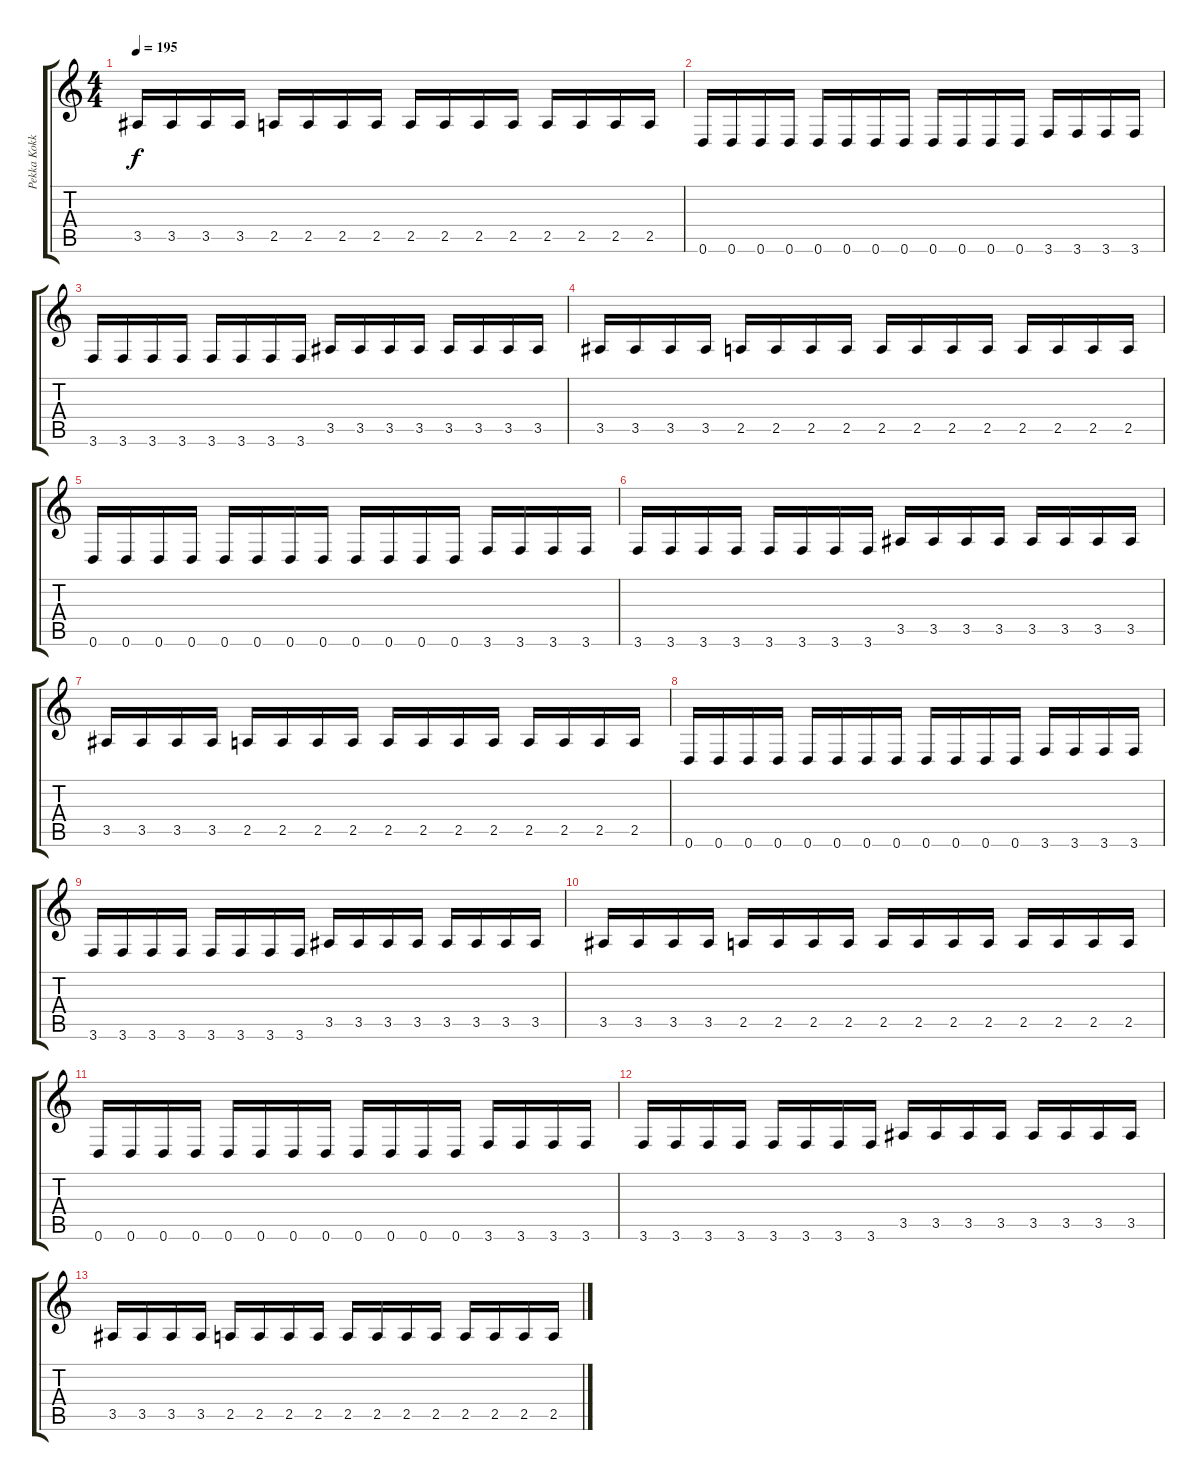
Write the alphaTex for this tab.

\track ("Pekka Kokko" "Pekka Kokk") {instrument distortionguitar}
\staff {score tabs}
\tuning (D4 A3 F3 C3 G2 D2) {hide}
\ts (4 4)
\tempo 195
\clef g2
\ks c
3.5.16{dy f} 3.5.16 3.5.16 3.5.16 2.5.16 2.5.16 2.5.16 2.5.16 2.5.16 2.5.16 2.5.16 2.5.16 2.5.16 2.5.16 2.5.16 2.5.16 |
0.6.16 0.6.16 0.6.16 0.6.16 0.6.16 0.6.16 0.6.16 0.6.16 0.6.16 0.6.16 0.6.16 0.6.16 3.6.16 3.6.16 3.6.16 3.6.16 |
3.6.16 3.6.16 3.6.16 3.6.16 3.6.16 3.6.16 3.6.16 3.6.16 3.5.16 3.5.16 3.5.16 3.5.16 3.5.16 3.5.16 3.5.16 3.5.16 |
3.5.16 3.5.16 3.5.16 3.5.16 2.5.16 2.5.16 2.5.16 2.5.16 2.5.16 2.5.16 2.5.16 2.5.16 2.5.16 2.5.16 2.5.16 2.5.16 |
0.6.16 0.6.16 0.6.16 0.6.16 0.6.16 0.6.16 0.6.16 0.6.16 0.6.16 0.6.16 0.6.16 0.6.16 3.6.16 3.6.16 3.6.16 3.6.16 |
3.6.16 3.6.16 3.6.16 3.6.16 3.6.16 3.6.16 3.6.16 3.6.16 3.5.16 3.5.16 3.5.16 3.5.16 3.5.16 3.5.16 3.5.16 3.5.16 |
3.5.16 3.5.16 3.5.16 3.5.16 2.5.16 2.5.16 2.5.16 2.5.16 2.5.16 2.5.16 2.5.16 2.5.16 2.5.16 2.5.16 2.5.16 2.5.16 |
0.6.16{volume 0 instrument distortionguitar} 0.6.16 0.6.16 0.6.16 0.6.16 0.6.16 0.6.16 0.6.16 0.6.16 0.6.16 0.6.16 0.6.16 3.6.16 3.6.16 3.6.16 3.6.16 |
3.6.16 3.6.16 3.6.16 3.6.16 3.6.16 3.6.16 3.6.16 3.6.16 3.5.16 3.5.16 3.5.16 3.5.16 3.5.16 3.5.16 3.5.16 3.5.16 |
3.5.16 3.5.16 3.5.16 3.5.16 2.5.16 2.5.16 2.5.16 2.5.16 2.5.16 2.5.16 2.5.16 2.5.16 2.5.16 2.5.16 2.5.16 2.5.16 |
0.6.16 0.6.16 0.6.16 0.6.16 0.6.16 0.6.16 0.6.16 0.6.16 0.6.16 0.6.16 0.6.16 0.6.16 3.6.16 3.6.16 3.6.16 3.6.16 |
3.6.16 3.6.16 3.6.16 3.6.16 3.6.16 3.6.16 3.6.16 3.6.16 3.5.16 3.5.16 3.5.16 3.5.16 3.5.16 3.5.16 3.5.16 3.5.16 |
3.5.16 3.5.16 3.5.16 3.5.16 2.5.16 2.5.16 2.5.16 2.5.16 2.5.16 2.5.16 2.5.16 2.5.16 2.5.16 2.5.16 2.5.16 2.5.16
